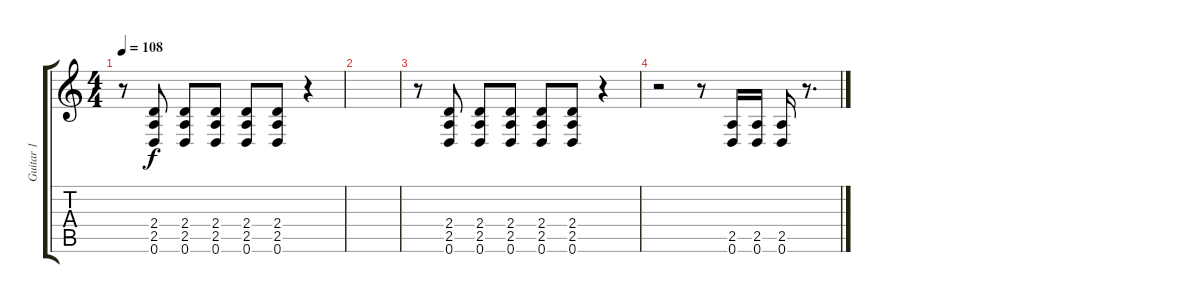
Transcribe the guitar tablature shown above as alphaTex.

\track ("Guitar 1" "Guitar 1") {instrument distortionguitar}
\staff {score tabs}
\tuning (D4 A3 F3 C3 G2 D2) {hide}
\ts (4 4)
\tempo 108
\clef g2
\ks c
r.8{dy f} (2.4 2.5 0.6).8 (2.4 2.5 0.6).8 (2.4 2.5 0.6).8 (2.4 2.5 0.6).8 (2.4 2.5 0.6).8 r.4 |
|
r.8 (2.4 2.5 0.6).8 (2.4 2.5 0.6).8 (2.4 2.5 0.6).8 (2.4 2.5 0.6).8 (2.4 2.5 0.6).8 r.4 |
r.2 r.8 (2.5 0.6).16 (2.5 0.6).16 (2.5 0.6).16 r.8{d}
